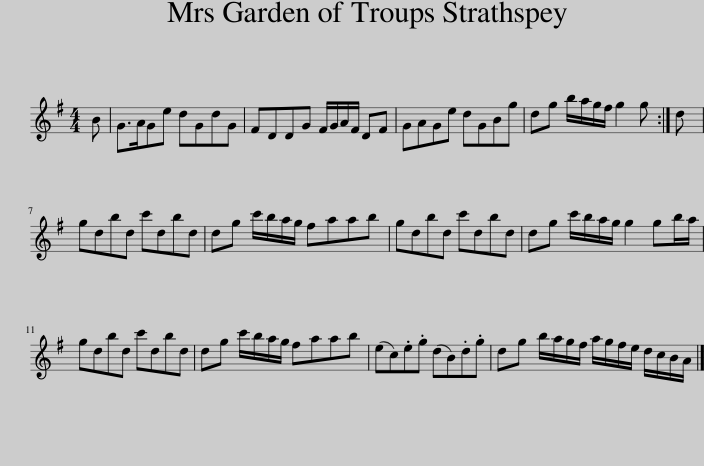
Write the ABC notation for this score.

X:1
L:1/8
M:4/4
I:linebreak $
K:G
V:1 treble
V:1
 B | G>AGe dGdG | FDDG F/G/A/F/ DF | GAGe dGBg | dg b/a/g/f/ g2 g :| %5
 d |$ gdbd c'dbd | dg c'/b/a/g/ faab | gdbd c'dbd | dg c'/b/a/g/ g2 gb/a/ |$ %10
 gdbd c'dbd | dg c'/b/a/g/ faab | (ec).e.g (dB).d.g | dg b/a/g/f/ a/g/f/e/ d/c/B/A/ |] %14
